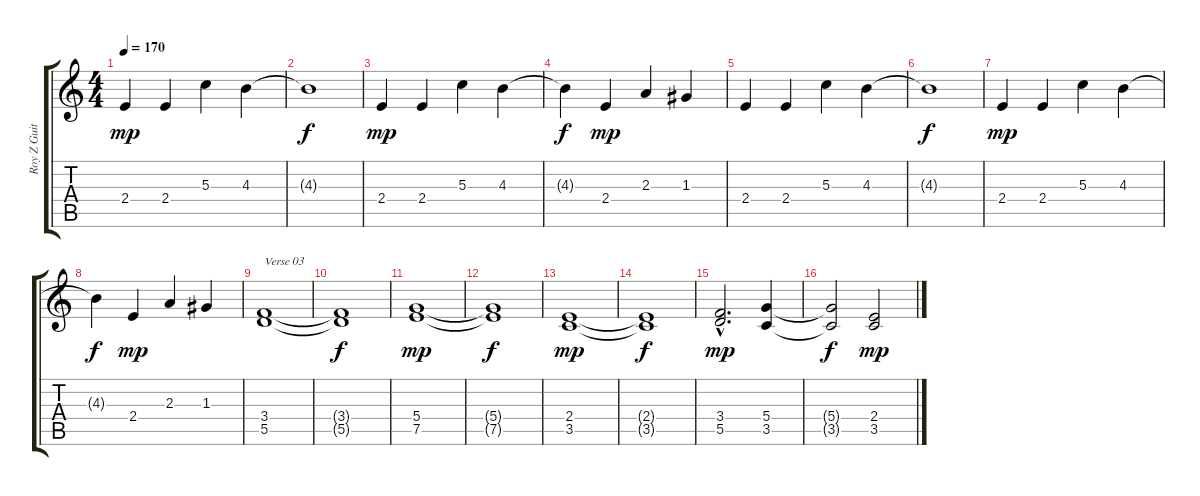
\track ("Roy Z Guitar 02" "Roy Z Guit") {instrument distortionguitar}
\staff {score tabs}
\tuning (E4 B3 G3 D3 A2 D2) {hide}
\ts (4 4)
\tempo 170
\clef g2
\ks c
2.4.4{dy mp} 2.4.4 5.3.4 4.3.4 |
4.3{t}.1{dy f} |
2.4.4{dy mp} 2.4.4 5.3.4 4.3.4 |
4.3{t}.4{dy f} 2.4.4{dy mp} 2.3.4 1.3.4 |
2.4.4 2.4.4 5.3.4 4.3.4 |
4.3{t}.1{dy f} |
2.4.4{dy mp} 2.4.4 5.3.4 4.3.4 |
4.3{t}.4{dy f} 2.4.4{dy mp} 2.3.4 1.3.4 |
(3.4 5.5).1{txt "Verse 03" volume 14} |
(3.4{t} 5.5{t}).1{dy f} |
(5.4 7.5).1{dy mp} |
(5.4{t} 7.5{t}).1{dy f} |
(2.4 3.5).1{dy mp} |
(2.4{t} 3.5{t}).1{dy f} |
(3.4{hac} 5.5{hac}).2{d dy mp} (5.4 3.5).4 |
(5.4{t} 3.5{t}).2{dy f} (2.4 3.5).2{dy mp}
